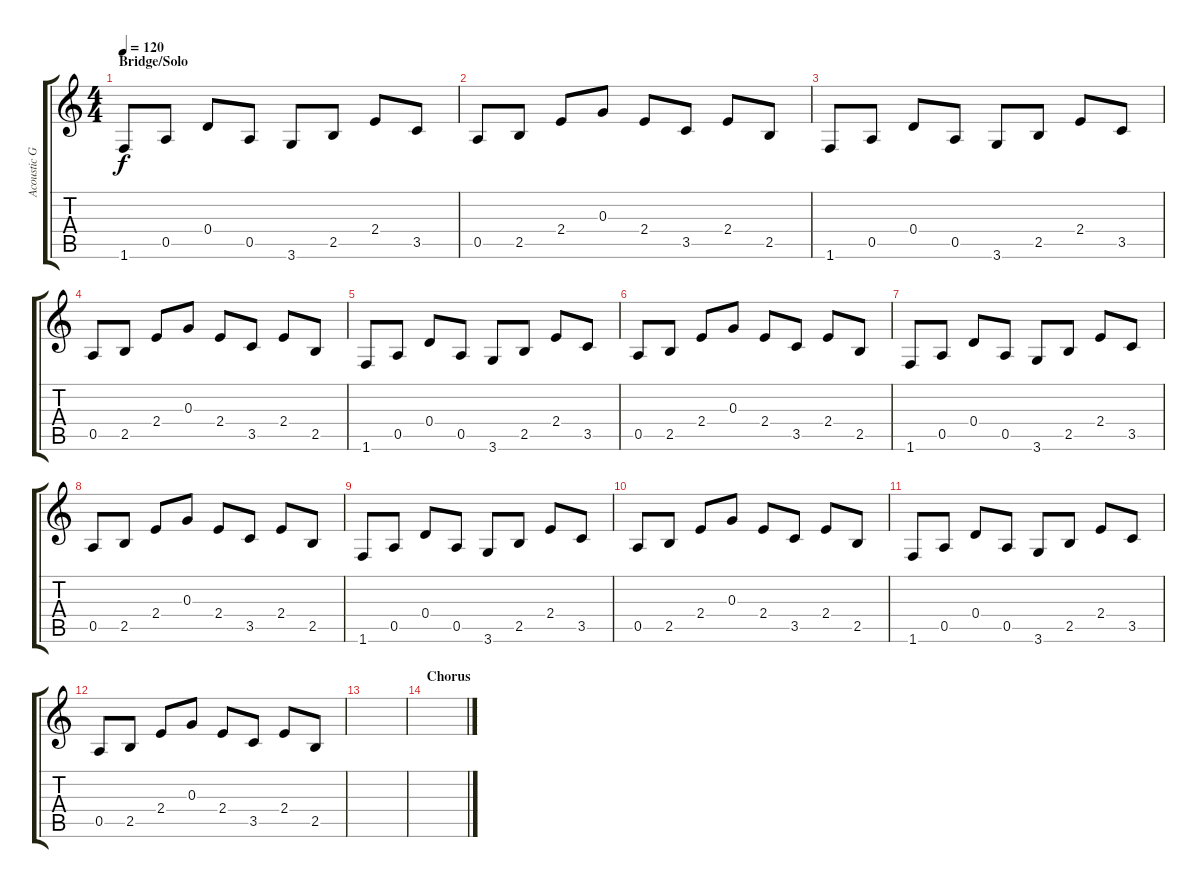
\track ("Acoustic Guitar" "Acoustic G") {instrument acousticguitarsteel}
\staff {score tabs}
\tuning (E4 B3 G3 D3 A2 E2) {hide}
\ts (4 4)
\section ("" "Bridge/Solo")
\tempo 120
\clef g2
\ks c
1.6.8{dy f balance 4} 0.5.8 0.4.8 0.5.8 3.6.8 2.5.8 2.4.8 3.5.8 |
0.5.8 2.5.8 2.4.8 0.3.8 2.4.8 3.5.8 2.4.8 2.5.8 |
1.6.8 0.5.8 0.4.8 0.5.8 3.6.8 2.5.8 2.4.8 3.5.8 |
0.5.8 2.5.8 2.4.8 0.3.8 2.4.8 3.5.8 2.4.8 2.5.8 |
1.6.8 0.5.8 0.4.8 0.5.8 3.6.8 2.5.8 2.4.8 3.5.8 |
0.5.8 2.5.8 2.4.8 0.3.8 2.4.8 3.5.8 2.4.8 2.5.8 |
1.6.8 0.5.8 0.4.8 0.5.8 3.6.8 2.5.8 2.4.8 3.5.8 |
0.5.8 2.5.8 2.4.8 0.3.8 2.4.8 3.5.8 2.4.8 2.5.8 |
1.6.8 0.5.8 0.4.8 0.5.8 3.6.8 2.5.8 2.4.8 3.5.8 |
0.5.8 2.5.8 2.4.8 0.3.8 2.4.8 3.5.8 2.4.8 2.5.8 |
1.6.8 0.5.8 0.4.8 0.5.8 3.6.8 2.5.8 2.4.8 3.5.8 |
0.5.8 2.5.8 2.4.8 0.3.8 2.4.8 3.5.8 2.4.8 2.5.8 |
|
\section ("" "Chorus")
